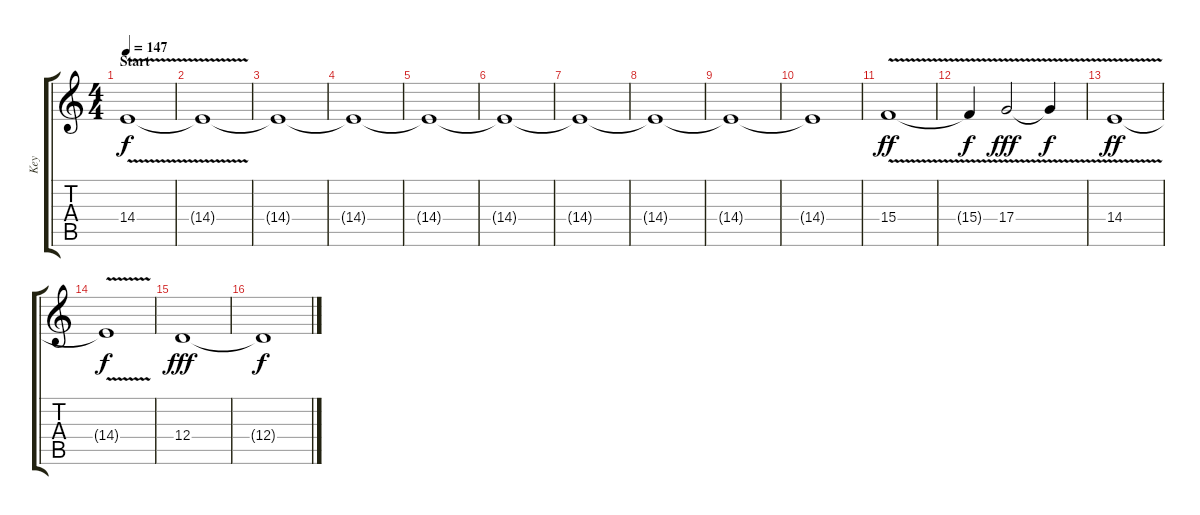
\track ("Key" "Key") {instrument fx6goblins}
\staff {score tabs}
\tuning (E4 B3 G3 D3 A2 E2) {hide}
\ts (4 4)
\section ("" "Start")
\tempo 147
\clef g2
\ks c
14.4{v}.1{dy f volume 11} |
14.4{t}.1 |
14.4{t}.1 |
14.4{t}.1 |
14.4{t}.1 |
14.4{t}.1 |
14.4{t}.1 |
14.4{t}.1 |
14.4{t}.1 |
14.4{t}.1 |
15.4{v}.1{dy ff volume 13} |
15.4{t}.4{dy f} 17.4{v}.2{dy fff} 17.4{t}.4{dy f} |
14.4{v}.1{dy ff} |
14.4{t}.1{dy f} |
12.4.1{dy fff} |
12.4{t}.1{dy f}
